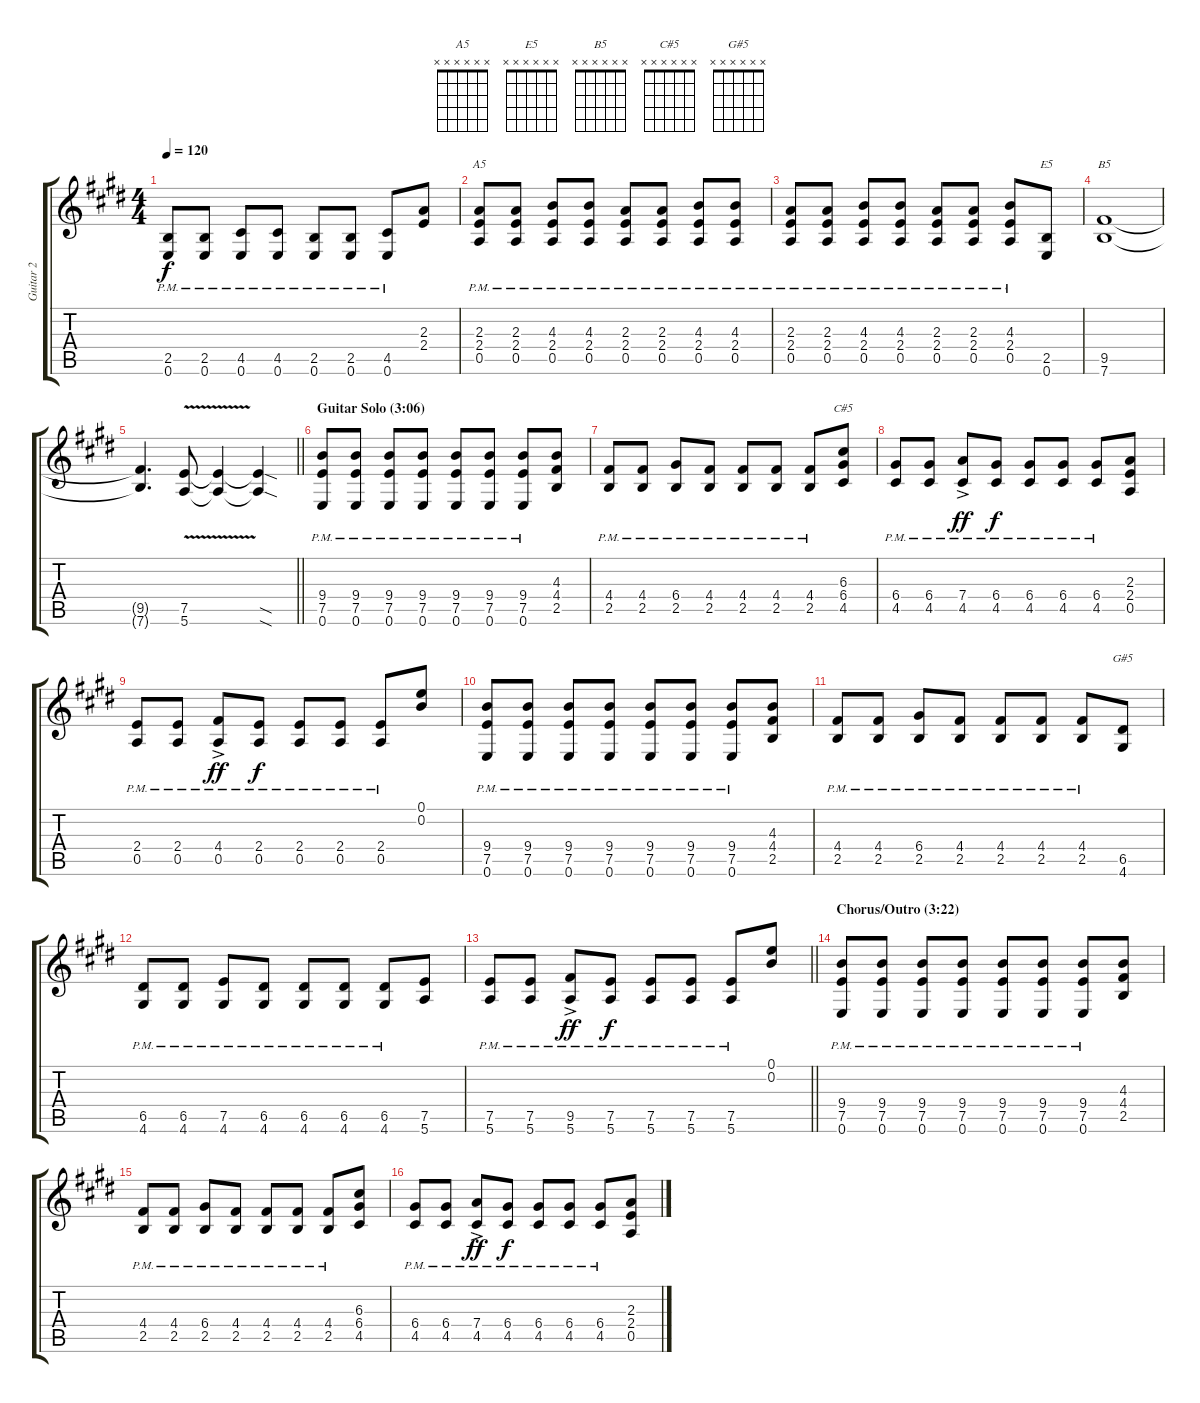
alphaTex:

\track ("Guitar 2" "Guitar 2") {instrument distortionguitar}
\staff {score tabs}
\tuning (E4 B3 G3 D3 A2 E2) {hide}
\chord ("A5" x x x x x x)
\chord ("E5" x x x x x x)
\chord ("B5" x x x x x x)
\chord ("C#5" x x x x x x)
\chord ("G#5" x x x x x x)
\ts (4 4)
\tempo 120
\clef g2
\ks e
(2.5{pm} 0.6{pm}).8{dy f} (2.5{pm} 0.6{pm}).8 (4.5{pm} 0.6{pm}).8 (4.5{pm} 0.6{pm}).8 (2.5{pm} 0.6{pm}).8 (2.5{pm} 0.6{pm}).8 (4.5{pm} 0.6{pm}).8 (2.3 2.4).8 |
(2.3{pm} 2.4{pm} 0.5{pm}).8{ch "A5"} (2.3{pm} 2.4{pm} 0.5{pm}).8 (4.3{pm} 2.4{pm} 0.5{pm}).8 (4.3{pm} 2.4{pm} 0.5{pm}).8 (2.3{pm} 2.4{pm} 0.5{pm}).8 (2.3{pm} 2.4{pm} 0.5{pm}).8 (4.3{pm} 2.4{pm} 0.5{pm}).8 (4.3{pm} 2.4{pm} 0.5{pm}).8 |
(2.3{pm} 2.4{pm} 0.5{pm}).8 (2.3{pm} 2.4{pm} 0.5{pm}).8 (4.3{pm} 2.4{pm} 0.5{pm}).8 (4.3{pm} 2.4{pm} 0.5{pm}).8 (2.3{pm} 2.4{pm} 0.5{pm}).8 (2.3{pm} 2.4{pm} 0.5{pm}).8 (4.3{pm} 2.4{pm} 0.5{pm}).8 (2.5 0.6).8{ch "E5"} |
(9.5 7.6).1{ch "B5"} |
\barLineRight lightlight
(9.5{t} 7.6{t}).4{d} (7.5{v} 5.6{v}).8 (7.5{t} 5.6{t}).4 (7.5{sod t} 5.6{sod t}).4 |
\section ("" "Guitar Solo (3:06)")
(9.4{pm} 7.5{pm} 0.6{pm}).8 (9.4{pm} 7.5{pm} 0.6{pm}).8 (9.4{pm} 7.5{pm} 0.6{pm}).8 (9.4{pm} 7.5{pm} 0.6{pm}).8 (9.4{pm} 7.5{pm} 0.6{pm}).8 (9.4{pm} 7.5{pm} 0.6{pm}).8 (9.4{pm} 7.5{pm} 0.6{pm}).8 (4.3 4.4 2.5).8 |
(4.4{pm} 2.5{pm}).8 (4.4{pm} 2.5{pm}).8 (6.4{pm} 2.5{pm}).8 (4.4{pm} 2.5{pm}).8 (4.4{pm} 2.5{pm}).8 (4.4{pm} 2.5{pm}).8 (4.4{pm} 2.5{pm}).8 (6.3 6.4 4.5).8{ch "C#5"} |
(6.4{pm} 4.5{pm}).8 (6.4{pm} 4.5{pm}).8 (7.4{ac pm} 4.5{ac pm}).8{dy ff} (6.4{pm} 4.5{pm}).8{dy f} (6.4{pm} 4.5{pm}).8 (6.4{pm} 4.5{pm}).8 (6.4{pm} 4.5{pm}).8 (2.3 2.4 0.5).8 |
(2.4{pm} 0.5{pm}).8 (2.4{pm} 0.5{pm}).8 (4.4{ac pm} 0.5{ac pm}).8{dy ff} (2.4{pm} 0.5{pm}).8{dy f} (2.4{pm} 0.5{pm}).8 (2.4{pm} 0.5{pm}).8 (2.4{pm} 0.5{pm}).8 (0.1 0.2).8 |
(9.4{pm} 7.5{pm} 0.6{pm}).8 (9.4{pm} 7.5{pm} 0.6{pm}).8 (9.4{pm} 7.5{pm} 0.6{pm}).8 (9.4{pm} 7.5{pm} 0.6{pm}).8 (9.4{pm} 7.5{pm} 0.6{pm}).8 (9.4{pm} 7.5{pm} 0.6{pm}).8 (9.4{pm} 7.5{pm} 0.6{pm}).8 (4.3 4.4 2.5).8 |
(4.4{pm} 2.5{pm}).8 (4.4{pm} 2.5{pm}).8 (6.4{pm} 2.5{pm}).8 (4.4{pm} 2.5{pm}).8 (4.4{pm} 2.5{pm}).8 (4.4{pm} 2.5{pm}).8 (4.4{pm} 2.5{pm}).8 (6.5 4.6).8{ch "G#5"} |
(6.5{pm} 4.6{pm}).8 (6.5{pm} 4.6{pm}).8 (7.5{pm} 4.6{pm}).8 (6.5{pm} 4.6{pm}).8 (6.5{pm} 4.6{pm}).8 (6.5{pm} 4.6{pm}).8 (6.5{pm} 4.6{pm}).8 (7.5 5.6).8 |
\barLineRight lightlight
(7.5{pm} 5.6{pm}).8 (7.5{pm} 5.6{pm}).8 (9.5{ac pm} 5.6{ac pm}).8{dy ff} (7.5{pm} 5.6{pm}).8{dy f} (7.5{pm} 5.6{pm}).8 (7.5{pm} 5.6{pm}).8 (7.5{pm} 5.6{pm}).8 (0.1 0.2).8 |
\section ("" "Chorus/Outro (3:22)")
(9.4{pm} 7.5{pm} 0.6{pm}).8 (9.4{pm} 7.5{pm} 0.6{pm}).8 (9.4{pm} 7.5{pm} 0.6{pm}).8 (9.4{pm} 7.5{pm} 0.6{pm}).8 (9.4{pm} 7.5{pm} 0.6{pm}).8 (9.4{pm} 7.5{pm} 0.6{pm}).8 (9.4{pm} 7.5{pm} 0.6{pm}).8 (4.3 4.4 2.5).8 |
(4.4{pm} 2.5{pm}).8 (4.4{pm} 2.5{pm}).8 (6.4{pm} 2.5{pm}).8 (4.4{pm} 2.5{pm}).8 (4.4{pm} 2.5{pm}).8 (4.4{pm} 2.5{pm}).8 (4.4{pm} 2.5{pm}).8 (6.3 6.4 4.5).8 |
(6.4{pm} 4.5{pm}).8 (6.4{pm} 4.5{pm}).8 (7.4{ac pm} 4.5{ac pm}).8{dy ff} (6.4{pm} 4.5{pm}).8{dy f} (6.4{pm} 4.5{pm}).8 (6.4{pm} 4.5{pm}).8 (6.4{pm} 4.5{pm}).8 (2.3 2.4 0.5).8
